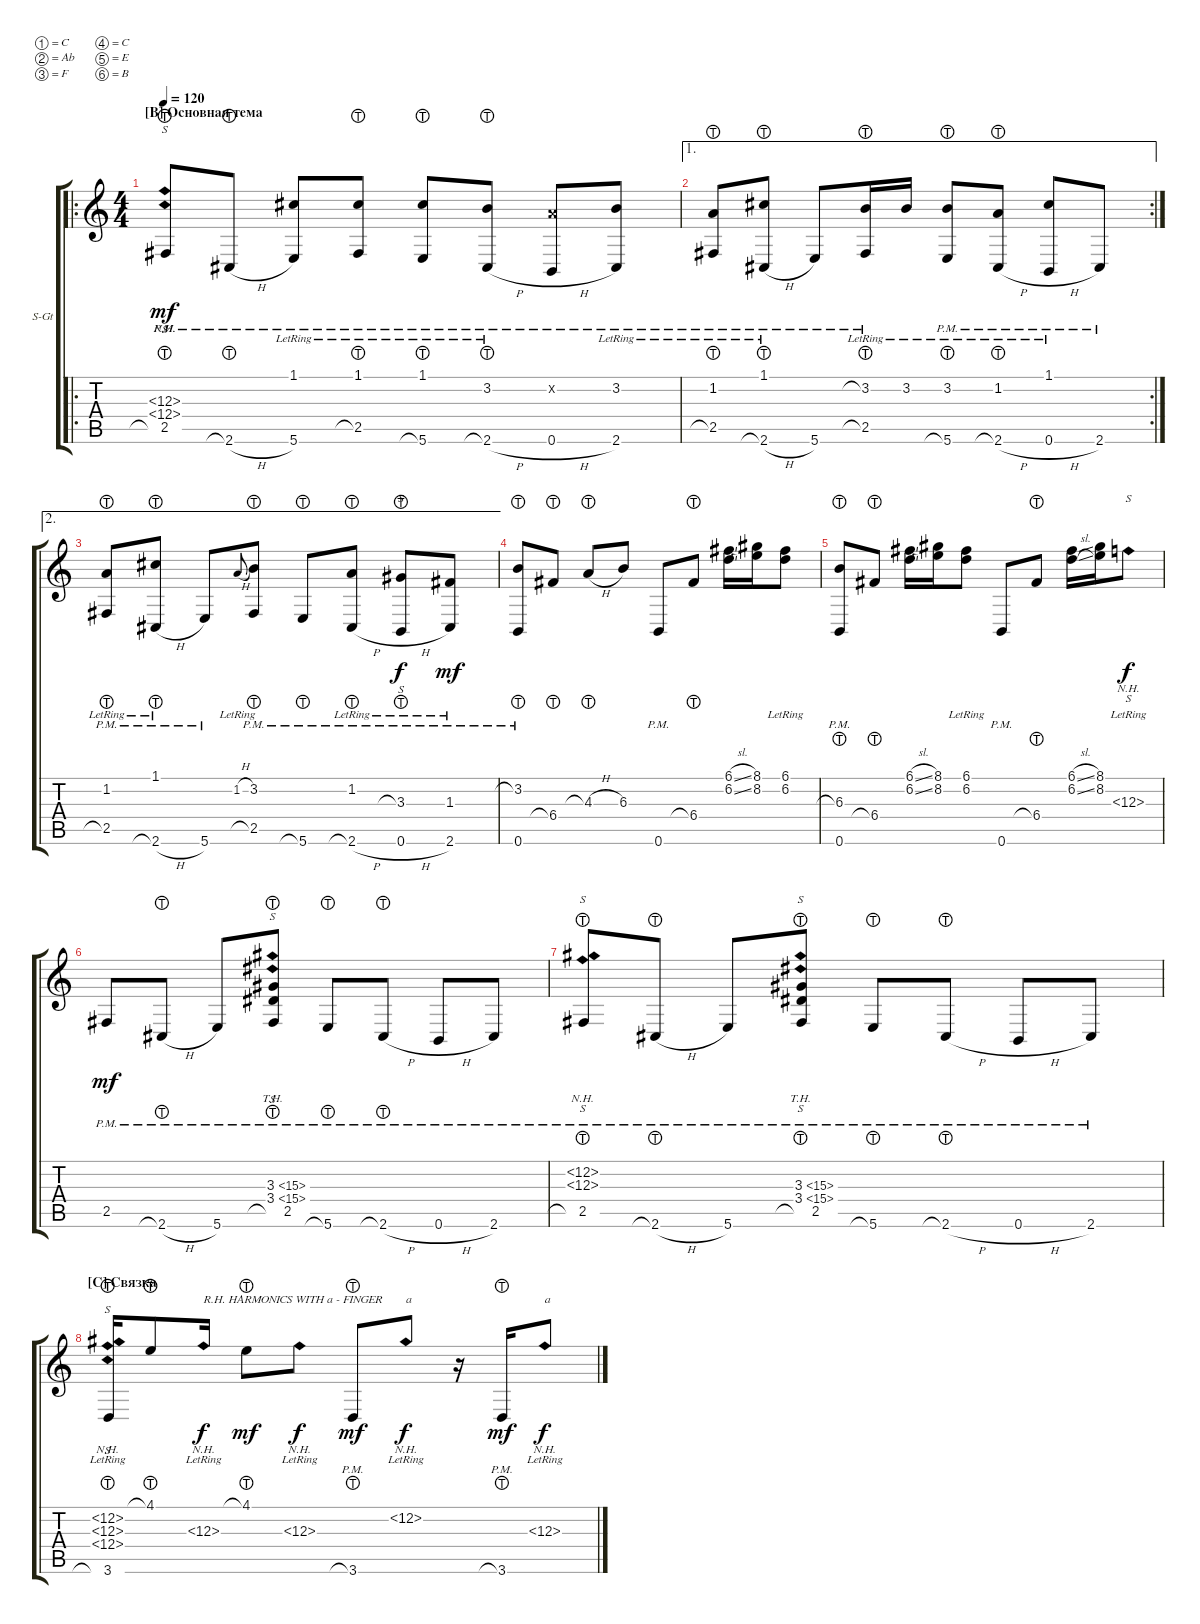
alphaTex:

\defaultSystemsLayout 4
\bracketExtendMode groupsimilarinstruments
\firstSystemTrackNameOrientation horizontal
\otherSystemsTrackNameOrientation horizontal
\track ("Steel Guitar" "S-Gt") {instrument acousticguitarsteel}
\staff {score tabs}
\tuning (C4 Ab3 F3 C3 E2 B1)
\ro
\ts (4 4)
\section ("B" "Основная тема")
\tempo 120
\clef g2
\ks c
(2.5{lht pm} 13.3{nh} 13.4{nh}).8{s dy mf} 2.6{h lht pm}.8 (5.6{pm} 1.1{lr}).8 (2.5{lht pm} 1.1{lr}).8 (5.6{lht pm} 1.1{lr}).8 (2.6{h lht pm} 3.2{lr}).8 (0.6{h pm} 1.2{x}).8 (2.6{pm} 3.2{lr}).8 |
\ae 1
\rc 2
(2.5{lht pm} 1.2{lr}).8 (2.6{h lht pm} 1.1{lr}).8 5.6{pm}.8 (2.5{lht pm} 3.2{lht lr}).16 3.2{lr}.16 (5.6{lht pm} 3.2{lr}).8 (2.6{h lht pm} 1.2{lr}).8 (0.6{h pm} 1.1{lr}).8 2.6{pm}.8 |
\ae 2
(2.5{lht pm} 1.2{lr}).8 (2.6{h lht pm} 1.1{lr}).8 5.6{pm}.8 1.2{h lr}.8{gr onbeat} (2.5{lht pm} 3.2{lr}).8 5.6{lht pm}.8 (2.6{h lht pm} 1.2{lr}).8 (0.6{h pm} 3.3{lht lr}).8{s dy f} (2.6{pm} 1.3{lr}).8{dy mf} |
(0.6{pm} 3.2{lht}).8 6.4{lht}.8 4.3{h lht}.8 6.3.8 0.6{pm}.8 6.4{lht}.8 (6.1{sl} 6.2{sl}).16 (8.1 8.2).16 (6.1{lr} 6.2{lr}).8 |
(0.6{pm} 6.3{lht}).8 6.4{lht}.8 (6.1{sl} 6.2{sl}).16 (8.1 8.2).16 (6.1{lr} 6.2{lr}).8 0.6{pm}.8 6.4{lht}.8 (6.1{sl} 6.2{sl}).16 (8.1 8.2).16 13.3{nh lr}.8{s dy f} |
2.5{pm}.8{dy mf} 2.6{h lht pm}.8 5.6{pm}.8 (2.5{lht pm} 3.3{th 12} 3.4{th 12}).8{s} 5.6{lht pm}.8 2.6{h lht pm}.8 0.6{h pm}.8 2.6{pm}.8 |
(2.5{lht pm} 13.3{nh} 13.2{nh}).8{s} 2.6{h lht pm}.8 5.6{pm}.8 (2.5{lht pm} 3.3{th 12} 3.4{th 12}).8{s} 5.6{lht pm}.8 2.6{h lht pm}.8 0.6{h pm}.8 2.6{pm}.8 |
\section ("C" "Связка")
(3.6{lht lr} 13.3{nh lr} 13.2{nh} 13.4{nh}).16{s} 4.1{lht}.8 13.3{nh lr}.16{txt "R.H. HARMONICS WITH a - FINGER" dy f} 4.1{lht}.8{dy mf} 13.3{nh lr}.8{dy f} 3.6{lht pm}.8{dy mf} 13.2{nh lr}.8{txt "a" dy f} r.16 3.6{lht pm}.16{dy mf} 13.3{nh lr}.8{txt "a" dy f}
